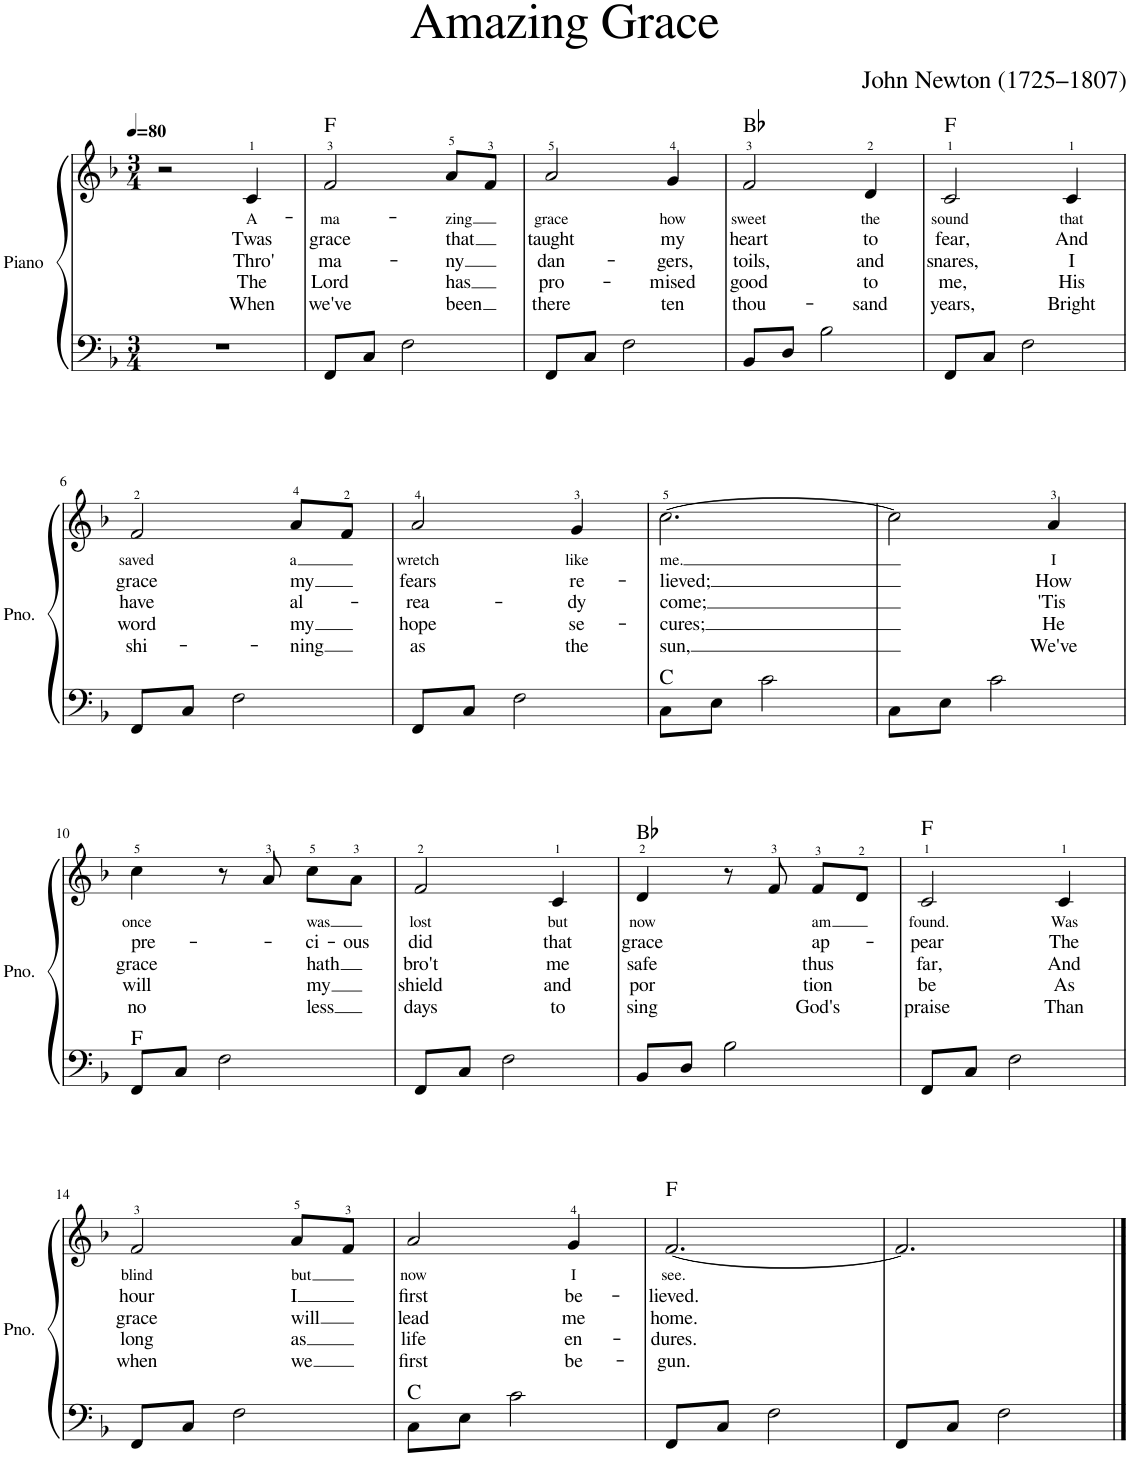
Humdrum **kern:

**kern	**kern	**text	**text	**text	**text	**text	**harte
*part1	*part1	*part1	*part1	*part1	*part1	*part1	*part1
*staff2	*staff1	*staff1	*staff1	*staff1	*staff1	*staff1	*
*I"Piano	*	*	*	*	*	*	*
*I'Pno.	*	*	*	*	*	*	*
*clefF4	*clefG2	*	*	*	*	*	*
*k[b-]	*k[b-]	*	*	*	*	*	*
*M3/4	*M3/4	*	*	*	*	*	*
*MM80	*MM80	*	*	*	*	*	*
=1	=1	=1	=1	=1	=1	=1	=1
2.r	2r	.	.	.	.	.	.
!	!	!LO:LY:b	!LO:LY:b	!LO:LY:b	!LO:LY:b	!LO:LY:b	!
.	4c/	A-	Twas	Thro'	The	When	.
=2	=2	=2	=2	=2	=2	=2	=2
!	!	!LO:LY:b	!LO:LY:b	!LO:LY:b	!LO:LY:b	!LO:LY:b	!
8FF/L	2f/	-ma-	grace	ma-	Lord	we've	F:maj
8C/J	.	.	.	.	.	.	.
2F\	.	.	.	.	.	.	.
!	!	!LO:LY:b	!LO:LY:b	!LO:LY:b	!LO:LY:b	!LO:LY:b	!
.	8a/L	-zing	that	-ny	has	been	.
.	8f/J	.	.	.	.	.	.
=3	=3	=3	=3	=3	=3	=3	=3
!	!	!LO:LY:b	!LO:LY:b	!LO:LY:b	!LO:LY:b	!LO:LY:b	!
8FF/L	2a/	grace	taught	dan-	pro-	there	.
8C/J	.	.	.	.	.	.	.
2F\	.	.	.	.	.	.	.
!	!	!LO:LY:b	!LO:LY:b	!LO:LY:b	!LO:LY:b	!LO:LY:b	!
.	4g/	how	my	-gers,	-mised	ten	.
=4	=4	=4	=4	=4	=4	=4	=4
!	!	!LO:LY:b	!LO:LY:b	!LO:LY:b	!LO:LY:b	!LO:LY:b	!
8BB-/L	2f/	sweet	heart	toils,	good	thou-	Bb:maj
8D/J	.	.	.	.	.	.	.
2B-\	.	.	.	.	.	.	.
!	!	!LO:LY:b	!LO:LY:b	!LO:LY:b	!LO:LY:b	!LO:LY:b	!
.	4d/	the	to	and	to	-sand	.
=5	=5	=5	=5	=5	=5	=5	=5
!	!	!LO:LY:b	!LO:LY:b	!LO:LY:b	!LO:LY:b	!LO:LY:b	!
8FF/L	2c/	sound	fear,	snares,	me,	years,	F:maj
8C/J	.	.	.	.	.	.	.
2F\	.	.	.	.	.	.	.
!	!	!LO:LY:b	!LO:LY:b	!LO:LY:b	!LO:LY:b	!LO:LY:b	!
.	4c/	that	And	I	His	Bright	.
!!LO:LB:g=z
=6	=6	=6	=6	=6	=6	=6	=6
!	!	!LO:LY:b	!LO:LY:b	!LO:LY:b	!LO:LY:b	!LO:LY:b	!
8FF/L	2f/	saved	grace	have	word	shi-	.
8C/J	.	.	.	.	.	.	.
2F\	.	.	.	.	.	.	.
!	!	!LO:LY:b	!LO:LY:b	!LO:LY:b	!LO:LY:b	!LO:LY:b	!
.	8a/L	a	my	al-	my	-ning	.
.	8f/J	.	.	.	.	.	.
=7	=7	=7	=7	=7	=7	=7	=7
!	!	!LO:LY:b	!LO:LY:b	!LO:LY:b	!LO:LY:b	!LO:LY:b	!
8FF/L	2a/	wretch	fears	-rea-	hope	as	.
8C/J	.	.	.	.	.	.	.
2F\	.	.	.	.	.	.	.
!	!	!LO:LY:b	!LO:LY:b	!LO:LY:b	!LO:LY:b	!LO:LY:b	!
.	4g/	like	re-	-dy	se-	the	.
=8	=8	=8	=8	=8	=8	=8	=8
!	!	!LO:LY:b	!LO:LY:b	!LO:LY:b	!LO:LY:b	!LO:LY:b	!
8C\L	[2.cc\	me.	-lieved;	come;	-cures;	sun,	C:maj
8E\J	.	.	.	.	.	.	.
2c\	.	.	.	.	.	.	.
=9	=9	=9	=9	=9	=9	=9	=9
8C\L	2cc\]	.	.	.	.	.	.
8E\J	.	.	.	.	.	.	.
2c\	.	.	.	.	.	.	.
!	!	!LO:LY:b	!LO:LY:b	!LO:LY:b	!LO:LY:b	!LO:LY:b	!
.	4a/	I	How	'Tis	He	We've	.
!!LO:LB:g=z
=10	=10	=10	=10	=10	=10	=10	=10
!	!	!LO:LY:b	!LO:LY:b	!LO:LY:b	!LO:LY:b	!LO:LY:b	!
8FF/L	4cc\	once	pre-	grace	will	no	F:maj
8C/J	.	.	.	.	.	.	.
2F\	8r	.	.	.	.	.	.
.	8a/	.	.	.	.	.	.
!	!	!LO:LY:b	!LO:LY:b	!LO:LY:b	!LO:LY:b	!LO:LY:b	!
.	8cc\L	was	-ci-	hath	my	less	.
!	!	!	!LO:LY:b	!	!	!	!
.	8a\J	.	-ous	.	.	.	.
=11	=11	=11	=11	=11	=11	=11	=11
!	!	!LO:LY:b	!LO:LY:b	!LO:LY:b	!LO:LY:b	!LO:LY:b	!
8FF/L	2f/	lost	did	bro't	shield	days	.
8C/J	.	.	.	.	.	.	.
2F\	.	.	.	.	.	.	.
!	!	!LO:LY:b	!LO:LY:b	!LO:LY:b	!LO:LY:b	!LO:LY:b	!
.	4c/	but	that	me	and	to	.
=12	=12	=12	=12	=12	=12	=12	=12
!	!	!LO:LY:b	!LO:LY:b	!LO:LY:b	!LO:LY:b	!LO:LY:b	!
8BB-/L	4d/	now	grace	safe	por	sing	Bb:maj
8D/J	.	.	.	.	.	.	.
2B-\	8r	.	.	.	.	.	.
.	8f/	.	.	.	.	.	.
!	!	!LO:LY:b	!LO:LY:b	!LO:LY:b	!LO:LY:b	!LO:LY:b	!
.	8f/L	am	ap-	thus	tion	God's	.
.	8d/J	.	.	.	.	.	.
=13	=13	=13	=13	=13	=13	=13	=13
!	!	!LO:LY:b	!LO:LY:b	!LO:LY:b	!LO:LY:b	!LO:LY:b	!
8FF/L	2c/	found.	-pear	far,	be	praise	F:maj
8C/J	.	.	.	.	.	.	.
2F\	.	.	.	.	.	.	.
!	!	!LO:LY:b	!LO:LY:b	!LO:LY:b	!LO:LY:b	!LO:LY:b	!
.	4c/	Was	The	And	As	Than	.
!!LO:LB:g=z
=14	=14	=14	=14	=14	=14	=14	=14
!	!	!LO:LY:b	!LO:LY:b	!LO:LY:b	!LO:LY:b	!LO:LY:b	!
8FF/L	2f/	blind	hour	grace	long	when	.
8C/J	.	.	.	.	.	.	.
2F\	.	.	.	.	.	.	.
!	!	!LO:LY:b	!LO:LY:b	!LO:LY:b	!LO:LY:b	!LO:LY:b	!
.	8a/L	but	I	will	as	we	.
.	8f/J	.	.	.	.	.	.
=15	=15	=15	=15	=15	=15	=15	=15
!	!	!LO:LY:b	!LO:LY:b	!LO:LY:b	!LO:LY:b	!LO:LY:b	!
8C\L	2a/	now	first	lead	life	first	C:maj
8E\J	.	.	.	.	.	.	.
2c\	.	.	.	.	.	.	.
!	!	!LO:LY:b	!LO:LY:b	!LO:LY:b	!LO:LY:b	!LO:LY:b	!
.	4g/	I	be-	me	en-	be-	.
=16	=16	=16	=16	=16	=16	=16	=16
!	!	!LO:LY:b	!LO:LY:b	!LO:LY:b	!LO:LY:b	!LO:LY:b	!
8FF/L	[2.f/	see.	-lieved.	home.	-dures.	-gun.	F:maj
8C/J	.	.	.	.	.	.	.
2F\	.	.	.	.	.	.	.
=17	=17	=17	=17	=17	=17	=17	=17
8FF/L	2.f/]	.	.	.	.	.	.
8C/J	.	.	.	.	.	.	.
2F\	.	.	.	.	.	.	.
==	==	==	==	==	==	==	==
*-	*-	*-	*-	*-	*-	*-	*-
